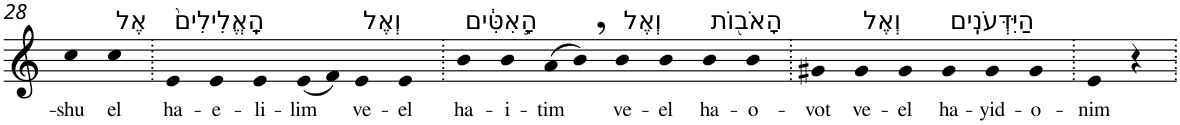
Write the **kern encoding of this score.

**kern	**text
*part1	*part1
*staff1	*staff1
*I"Piano	*
*I'Pno	*
!!LO:PB:g=z
*clefG2	*
*k[]	*
=28	=28
!	!LO:LY:b
4cc	-shu
!LO:TX:a:t=אֶל	!
!	!LO:LY:b
4cc	el
=29.	=29.
!LO:TX:a:t=הָֽאֱלִילִים֙	!
!	!LO:LY:b
4e	ha-
!	!LO:LY:b
4e	-e-
!	!LO:LY:b
4e	-li-
!	!LO:LY:b
(8e	-lim
8f)	.
!LO:TX:a:t=וְאֶל	!
!	!LO:LY:b
4e	ve-
!	!LO:LY:b
4e	-el
=30.	=30.
!LO:TX:a:t=הָ֣אִטִּ֔ים	!
!	!LO:LY:b
4b	ha-
!	!LO:LY:b
4b	-i-
!	!LO:LY:b
(8a	-tim
8b,)	.
!LO:TX:a:t=וְאֶל	!
!	!LO:LY:b
4b	ve-
!	!LO:LY:b
4b	-el
!LO:TX:a:t=הָאֹב֖וֹת	!
!	!LO:LY:b
4b	ha-
!	!LO:LY:b
4b	-o-
=31.	=31.
!	!LO:LY:b
4g#X	-vot
!LO:TX:a:t=וְאֶל	!
!	!LO:LY:b
4g#	ve-
!	!LO:LY:b
4g#	-el
!LO:TX:a:t=הַיִּדְּעֹנִֽים	!
!	!LO:LY:b
4g#	ha-
!	!LO:LY:b
4g#	-yid-
!	!LO:LY:b
4g#	-o-
=32.	=32.
!	!LO:LY:b
4e	-nim
4r	.
=.	=.
*-	*-
